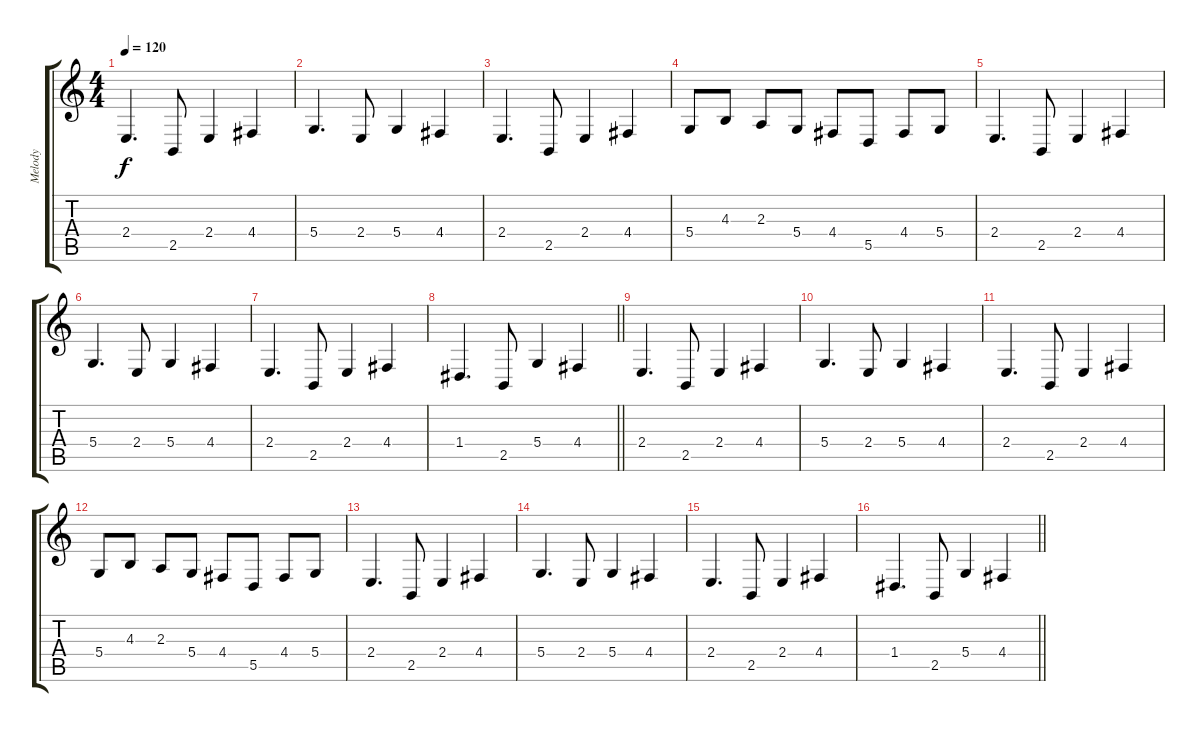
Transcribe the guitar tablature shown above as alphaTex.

\track ("Melody" "Melody") {instrument fx7echoes}
\staff {score tabs}
\tuning (E4 B3 G3 D3 A2 E2) {hide}
\ts (4 4)
\tempo 120
\clef g2
\ks c
2.4.4{d dy f} 2.5.8 2.4.4 4.4.4 |
5.4.4{d} 2.4.8 5.4.4 4.4.4 |
2.4.4{d} 2.5.8 2.4.4 4.4.4 |
5.4.8 4.3.8 2.3.8 5.4.8 4.4.8 5.5.8 4.4.8 5.4.8 |
2.4.4{d} 2.5.8 2.4.4 4.4.4 |
5.4.4{d} 2.4.8 5.4.4 4.4.4 |
2.4.4{d} 2.5.8 2.4.4 4.4.4 |
\barLineRight lightlight
1.4.4{d} 2.5.8 5.4.4 4.4.4 |
2.4.4{d} 2.5.8 2.4.4 4.4.4 |
5.4.4{d} 2.4.8 5.4.4 4.4.4 |
2.4.4{d} 2.5.8 2.4.4 4.4.4 |
5.4.8 4.3.8 2.3.8 5.4.8 4.4.8 5.5.8 4.4.8 5.4.8 |
2.4.4{d} 2.5.8 2.4.4 4.4.4 |
5.4.4{d} 2.4.8 5.4.4 4.4.4 |
2.4.4{d} 2.5.8 2.4.4 4.4.4 |
\barLineRight lightlight
1.4.4{d} 2.5.8 5.4.4 4.4.4
